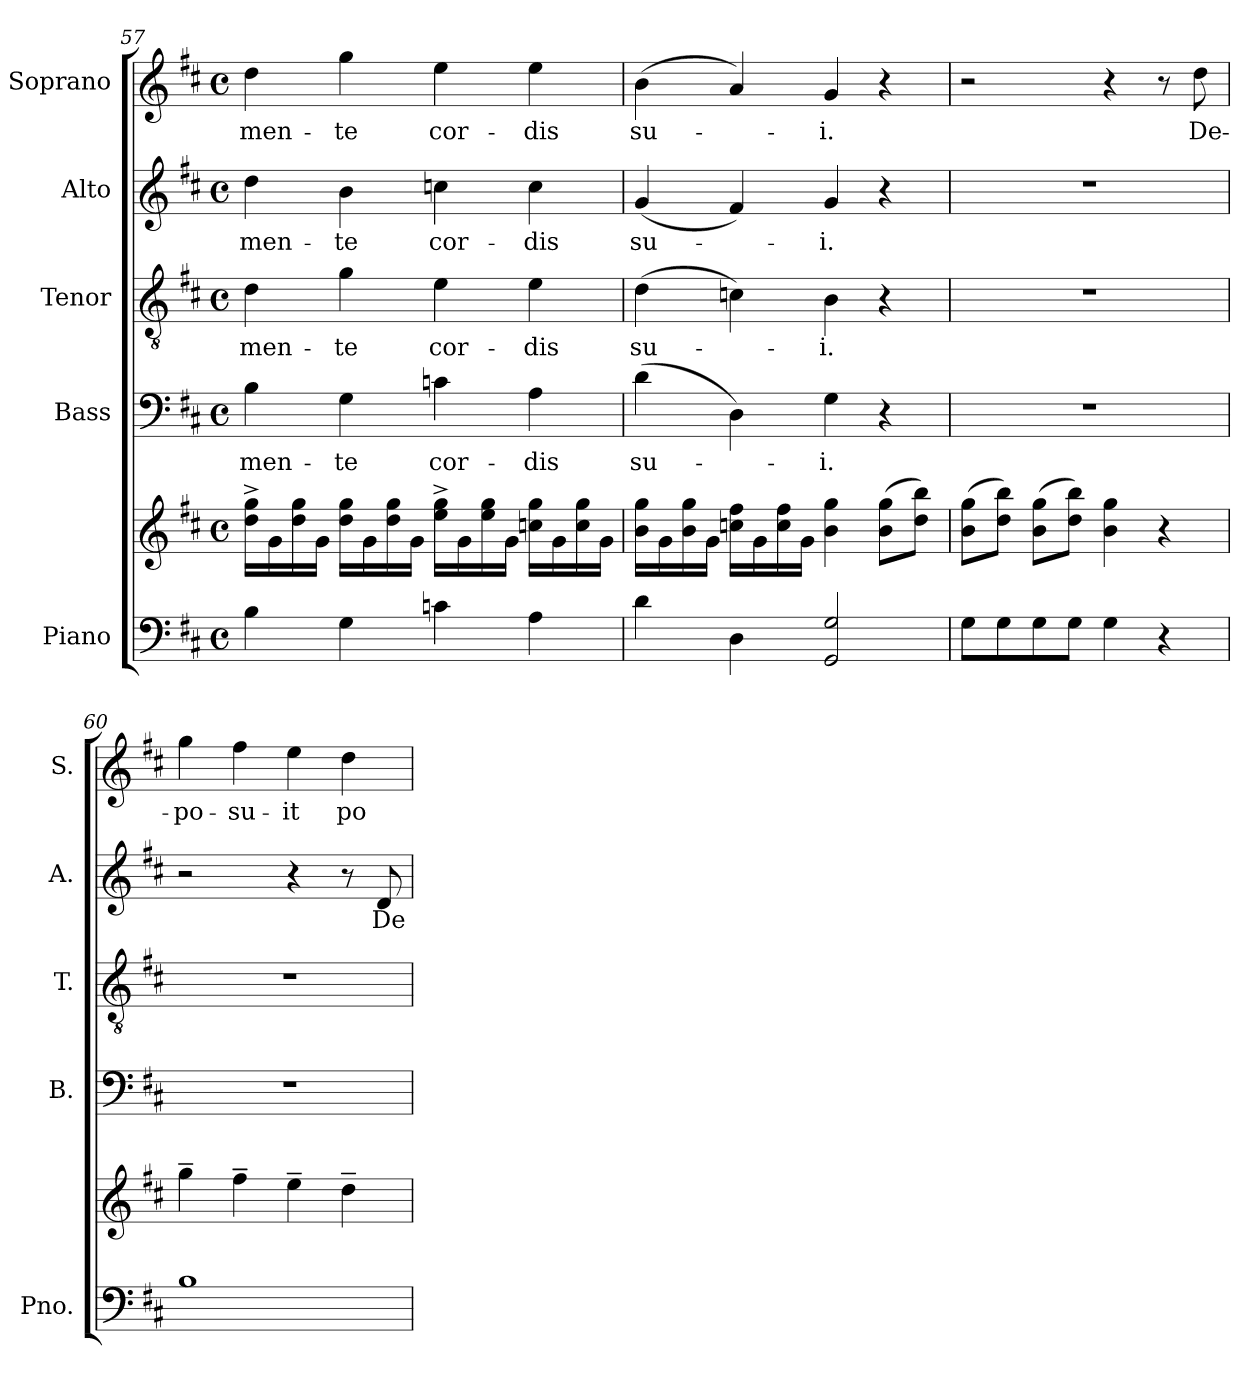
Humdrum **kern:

**kern	**kern	**kern	**text	**kern	**text	**kern	**text	**kern	**text
*part5	*part5	*part4	*part4	*part3	*part3	*part2	*part2	*part1	*part1
*staff6	*staff5	*staff4	*staff4	*staff3	*staff3	*staff2	*staff2	*staff1	*staff1
*I"Piano	*	*I"Bass	*	*I"Tenor	*	*I"Alto	*	*I"Soprano	*
*I'Pno.	*	*I'B.	*	*I'T.	*	*I'A.	*	*I'S.	*
*clefF4	*clefG2	*clefF4	*	*clefGv2	*	*clefG2	*	*clefG2	*
*	*	*	*	*ITrd7c12	*	*	*	*	*
*k[f#c#]	*k[f#c#]	*k[f#c#]	*	*k[f#c#]	*	*k[f#c#]	*	*k[f#c#]	*
*D:	*D:	*D:	*	*D:	*	*D:	*	*D:	*
*M4/4	*M4/4	*M4/4	*	*M4/4	*	*M4/4	*	*M4/4	*
*met(c)	*met(c)	*met(c)	*	*met(c)	*	*met(c)	*	*met(c)	*
=57	=57	=57	=57	=57	=57	=57	=57	=57	=57
!	!	!	!LO:LY:b:color=#000000	!	!	!	!	!	!
!	!	!	!	!	!LO:LY:b:color=#000000	!	!	!	!
!	!	!	!	!	!	!	!LO:LY:b:color=#000000	!	!
!	!	!	!	!	!	!	!	!	!LO:LY:b:color=#000000
4Bi\	16ddi\^ 16ggi^LL	4Bi\	men-	4Di\	men-	4ddi\	men-	4ddi\	men-
.	16gi\	.	.	.	.	.	.	.	.
.	16ddi\ 16ggi	.	.	.	.	.	.	.	.
.	16gi\JJ	.	.	.	.	.	.	.	.
!	!	!	!LO:LY:b:color=#000000	!	!	!	!	!	!
!	!	!	!	!	!LO:LY:b:color=#000000	!	!	!	!
!	!	!	!	!	!	!	!LO:LY:b:color=#000000	!	!
!	!	!	!	!	!	!	!	!	!LO:LY:b:color=#000000
4Gi\	16ddi\ 16ggiLL	4Gi\	-te	4Gi\	-te	4bi\	-te	4ggi\	-te
.	16gi\	.	.	.	.	.	.	.	.
.	16ddi\ 16ggi	.	.	.	.	.	.	.	.
.	16gi\JJ	.	.	.	.	.	.	.	.
!	!	!	!LO:LY:b:color=#000000	!	!	!	!	!	!
!	!	!	!	!	!LO:LY:b:color=#000000	!	!	!	!
!	!	!	!	!	!	!	!LO:LY:b:color=#000000	!	!
!	!	!	!	!	!	!	!	!	!LO:LY:b:color=#000000
4cni\	16eei\^ 16ggi^LL	4cni\	cor-	4Ei\	cor-	4ccni\	cor-	4eei\	cor-
.	16gi\	.	.	.	.	.	.	.	.
.	16eei\ 16ggi	.	.	.	.	.	.	.	.
.	16gi\JJ	.	.	.	.	.	.	.	.
!	!	!	!LO:LY:b:color=#000000	!	!	!	!	!	!
!	!	!	!	!	!LO:LY:b:color=#000000	!	!	!	!
!	!	!	!	!	!	!	!LO:LY:b:color=#000000	!	!
!	!	!	!	!	!	!	!	!	!LO:LY:b:color=#000000
4Ai\	16ccni\ 16ggiLL	4Ai\	-dis	4Ei\	-dis	4cci\	-dis	4eei\	-dis
.	16gi\	.	.	.	.	.	.	.	.
.	16cci\ 16ggi	.	.	.	.	.	.	.	.
.	16gi\JJ	.	.	.	.	.	.	.	.
!!LO:LB:g=z
=58	=58	=58	=58	=58	=58	=58	=58	=58	=58
!	!	!	!LO:LY:b:color=#000000	!	!	!	!	!	!
!	!	!	!	!	!LO:LY:b:color=#000000	!	!	!	!
!	!	!	!	!	!	!	!LO:LY:b:color=#000000	!	!
!	!	!	!	!	!	!	!	!	!LO:LY:b:color=#000000
4di\	16bi\ 16ggiLL	(4di\	su-	(4Di\	su-	(4gi/	su-	(4bi\	su-
.	16gi\	.	.	.	.	.	.	.	.
.	16bi\ 16ggi	.	.	.	.	.	.	.	.
.	16gi\JJ	.	.	.	.	.	.	.	.
4Di\	16ccni\ 16ff#iLL	4Di\)	.	4Cni\)	.	4f#i/)	.	4ai/)	.
.	16gi\	.	.	.	.	.	.	.	.
.	16cci\ 16ff#i	.	.	.	.	.	.	.	.
.	16gi\JJ	.	.	.	.	.	.	.	.
!	!	!	!LO:LY:b:color=#000000	!	!	!	!	!	!
!	!	!	!	!	!LO:LY:b:color=#000000	!	!	!	!
!	!	!	!	!	!	!	!LO:LY:b:color=#000000	!	!
!	!	!	!	!	!	!	!	!	!LO:LY:b:color=#000000
2GGi/ 2Gi	4bi\ 4ggi	4Gi\	-i.	4BBi\	-i.	4gi/	-i.	4gi/	-i.
.	(8bi\ 8ggiL	4r	.	4r	.	4r	.	4r	.
.	8ddi\ 8bbiJ)	.	.	.	.	.	.	.	.
=59	=59	=59	=59	=59	=59	=59	=59	=59	=59
8Gi\L	(8bi\ 8ggiL	1r	.	1r	.	1r	.	2r	.
8Gi\	8ddi\ 8bbiJ)	.	.	.	.	.	.	.	.
8Gi\	(8bi\ 8ggiL	.	.	.	.	.	.	.	.
8Gi\J	8ddi\ 8bbiJ)	.	.	.	.	.	.	.	.
4Gi\	4bi\ 4ggi	.	.	.	.	.	.	4r	.
4r	4r	.	.	.	.	.	.	8r	.
!	!	!	!	!	!	!	!	!	!LO:LY:b:color=#000000
.	.	.	.	.	.	.	.	8ddi\	De-
=60	=60	=60	=60	=60	=60	=60	=60	=60	=60
!	!	!	!	!	!	!	!	!	!LO:LY:b:color=#000000
1Bi	4gg~i\	1r	.	1r	.	2r	.	4ggi\	-po-
!	!	!	!	!	!	!	!	!	!LO:LY:b:color=#000000
.	4ff#~i\	.	.	.	.	.	.	4ff#i\	-su-
!	!	!	!	!	!	!	!	!	!LO:LY:b:color=#000000
.	4ee~i\	.	.	.	.	4r	.	4eei\	-it
!	!	!	!	!	!	!	!	!	!LO:LY:b:color=#000000
.	4dd~i\	.	.	.	.	8r	.	4ddi\	po-
!	!	!	!	!	!	!	!LO:LY:b:color=#000000	!	!
.	.	.	.	.	.	8di/	De-	.	.
=	=	=	=	=	=	=	=	=	=
*-	*-	*-	*-	*-	*-	*-	*-	*-	*-
